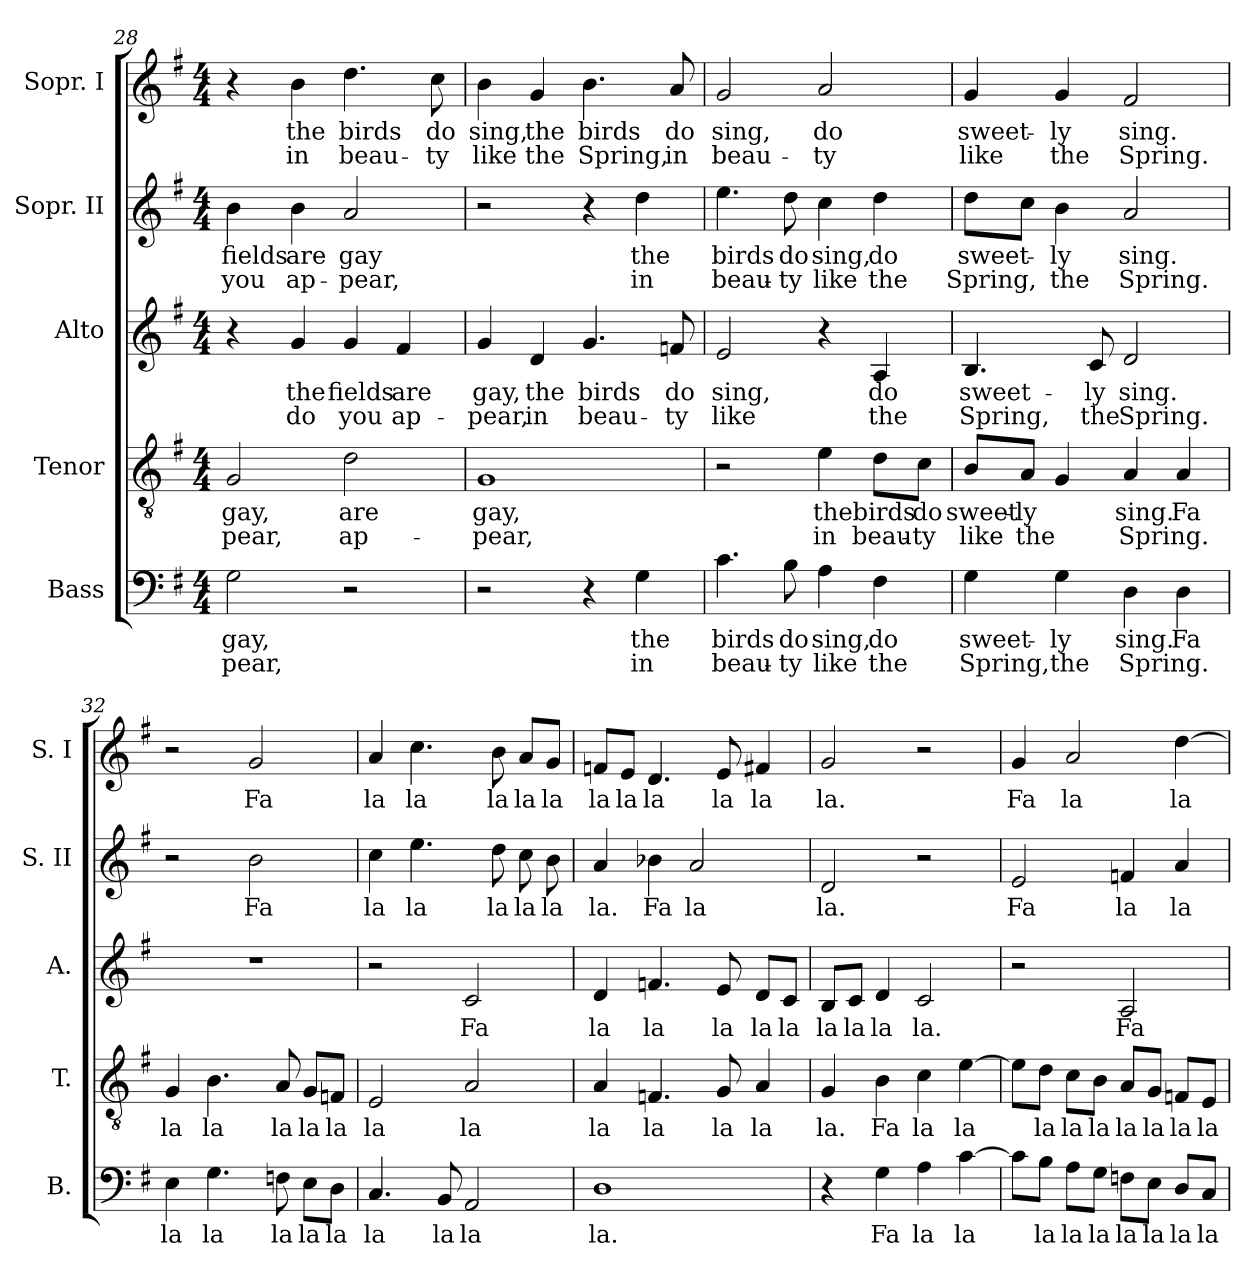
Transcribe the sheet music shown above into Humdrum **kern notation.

**kern	**text	**text	**kern	**text	**text	**kern	**text	**text	**kern	**text	**text	**kern	**text	**text
*part5	*part5	*part5	*part4	*part4	*part4	*part3	*part3	*part3	*part2	*part2	*part2	*part1	*part1	*part1
*staff5	*staff5	*staff5	*staff4	*staff4	*staff4	*staff3	*staff3	*staff3	*staff2	*staff2	*staff2	*staff1	*staff1	*staff1
*I"Bass	*	*	*I"Tenor	*	*	*I"Alto	*	*	*I"Sopr. II	*	*	*I"Sopr. I	*	*
*I'B.	*	*	*I'T.	*	*	*I'A.	*	*	*I'S. II	*	*	*I'S. I	*	*
*clefF4	*	*	*clefGv2	*	*	*clefG2	*	*	*clefG2	*	*	*clefG2	*	*
*k[f#]	*	*	*k[f#]	*	*	*k[f#]	*	*	*k[f#]	*	*	*k[f#]	*	*
*G:	*	*	*G:	*	*	*G:	*	*	*G:	*	*	*G:	*	*
*M4/4	*	*	*M4/4	*	*	*M4/4	*	*	*M4/4	*	*	*M4/4	*	*
=28	=28	=28	=28	=28	=28	=28	=28	=28	=28	=28	=28	=28	=28	=28
2G\	gay,	-pear,	2G/	gay,	-pear,	4r	.	.	4b\	fields	you	4r	.	.
.	.	.	.	.	.	4g/	the	do	4b\	are	ap-	4b\	the	in
2r	.	.	2d\	are	ap-	4g/	fields	you	2a/	gay	-pear,	4.dd\	birds	beau-
.	.	.	.	.	.	4f#/	are	ap-	.	.	.	.	.	.
.	.	.	.	.	.	.	.	.	.	.	.	8cc\	do	-ty
=29	=29	=29	=29	=29	=29	=29	=29	=29	=29	=29	=29	=29	=29	=29
2r	.	.	1G	gay,	-pear,	4g/	gay,	-pear,	2r	.	.	4b\	sing,	like
.	.	.	.	.	.	4d/	the	in	.	.	.	4g/	the	the
4r	.	.	.	.	.	4.g/	birds	beau-	4r	.	.	4.b\	birds	Spring,
4G\	the	in	.	.	.	.	.	.	4dd\	the	in	.	.	.
.	.	.	.	.	.	8fn/	do	-ty	.	.	.	8a/	do	in
!!LO:PB:g=z
=30	=30	=30	=30	=30	=30	=30	=30	=30	=30	=30	=30	=30	=30	=30
4.c\	birds	beau-	2r	.	.	2e/	sing,	like	4.ee\	birds	beau-	2g/	sing,	beau-
8B\	do	-ty	.	.	.	.	.	.	8dd\	do	-ty	.	.	.
4A\	sing,	like	4e\	the	in	4r	.	.	4cc\	sing,	like	2a/	do	-ty
4F#\	do	the	8d\L	birds	beau-	4A/	do	the	4dd\	do	the	.	.	.
.	.	.	8c\J	do	-ty	.	.	.	.	.	.	.	.	.
=31	=31	=31	=31	=31	=31	=31	=31	=31	=31	=31	=31	=31	=31	=31
4G\	sweet-	Spring,	8B/L	sweet-	like	4.B/	sweet-	Spring,	8dd\L	sweet-	Spring,	4g/	sweet-	like
.	.	.	8A/J	-ly	the	.	.	.	8cc\J	.	.	.	.	.
4G\	-ly	the	4G/	.	.	.	.	.	4b\	-ly	the	4g/	-ly	the
.	.	.	.	.	.	8c/	-ly	the	.	.	.	.	.	.
4D\	sing.	Spring.	4A/	sing.	Spring.	2d/	sing.	Spring.	2a/	sing.	Spring.	2f#/	sing.	Spring.
4D\	Fa	.	4A/	Fa	.	.	.	.	.	.	.	.	.	.
=32	=32	=32	=32	=32	=32	=32	=32	=32	=32	=32	=32	=32	=32	=32
4E\	la	.	4G/	la	.	1r	.	.	2r	.	.	2r	.	.
4.G\	la	.	4.B\	la	.	.	.	.	.	.	.	.	.	.
.	.	.	.	.	.	.	.	.	2b\	Fa	.	2g/	Fa	.
8Fn\	la	.	8A/	la	.	.	.	.	.	.	.	.	.	.
8E\L	la	.	8G/L	la	.	.	.	.	.	.	.	.	.	.
8D\J	la	.	8Fn/J	la	.	.	.	.	.	.	.	.	.	.
=33	=33	=33	=33	=33	=33	=33	=33	=33	=33	=33	=33	=33	=33	=33
4.C/	la	.	2E/	la	.	2r	.	.	4cc\	la	.	4a/	la	.
.	.	.	.	.	.	.	.	.	4.ee\	la	.	4.cc\	la	.
8BB/	la	.	.	.	.	.	.	.	.	.	.	.	.	.
2AA/	la	.	2A/	la	.	2c/	Fa	.	.	.	.	.	.	.
.	.	.	.	.	.	.	.	.	8dd\	la	.	8b\	la	.
.	.	.	.	.	.	.	.	.	8cc\	la	.	8a/L	la	.
.	.	.	.	.	.	.	.	.	8b\	la	.	8g/J	la	.
=34	=34	=34	=34	=34	=34	=34	=34	=34	=34	=34	=34	=34	=34	=34
1D	la.	.	4A/	la	.	4d/	la	.	4a/	la.	.	8fn/L	la	.
.	.	.	.	.	.	.	.	.	.	.	.	8e/J	la	.
.	.	.	4.Fn/	la	.	4.fn/	la	.	4b-X\	Fa	.	4.d/	la	.
.	.	.	.	.	.	.	.	.	2a/	la	.	.	.	.
.	.	.	8G/	la	.	8e/	la	.	.	.	.	8e/	la	.
.	.	.	4A/	la	.	8d/L	la	.	.	.	.	4f#X/	la	.
.	.	.	.	.	.	8c/J	la	.	.	.	.	.	.	.
!!LO:LB:g=z
=35	=35	=35	=35	=35	=35	=35	=35	=35	=35	=35	=35	=35	=35	=35
4r	.	.	4G/	la.	.	8B/L	la	.	2d/	la.	.	2g/	la.	.
.	.	.	.	.	.	8c/J	la	.	.	.	.	.	.	.
4G\	Fa	.	4B\	Fa	.	4d/	la	.	.	.	.	.	.	.
4A\	la	.	4c\	la	.	2c/	la.	.	2r	.	.	2r	.	.
[4c\	la	.	[4e\	la	.	.	.	.	.	.	.	.	.	.
=36	=36	=36	=36	=36	=36	=36	=36	=36	=36	=36	=36	=36	=36	=36
8c\L]	.	.	8e\L]	.	.	2r	.	.	2e/	Fa	.	4g/	Fa	.
8B\J	la	.	8d\J	la	.	.	.	.	.	.	.	.	.	.
8A\L	la	.	8c\L	la	.	.	.	.	.	.	.	2a/	la	.
8G\J	la	.	8B\J	la	.	.	.	.	.	.	.	.	.	.
8Fn\L	la	.	8A/L	la	.	2A/	Fa	.	4fn/	la	.	.	.	.
8E\J	la	.	8G/J	la	.	.	.	.	.	.	.	.	.	.
8D/L	la	.	8Fn/L	la	.	.	.	.	4a/	la	.	[4dd\	la	.
8C/J	la	.	8E/J	la	.	.	.	.	.	.	.	.	.	.
=	=	=	=	=	=	=	=	=	=	=	=	=	=	=
*-	*-	*-	*-	*-	*-	*-	*-	*-	*-	*-	*-	*-	*-	*-
